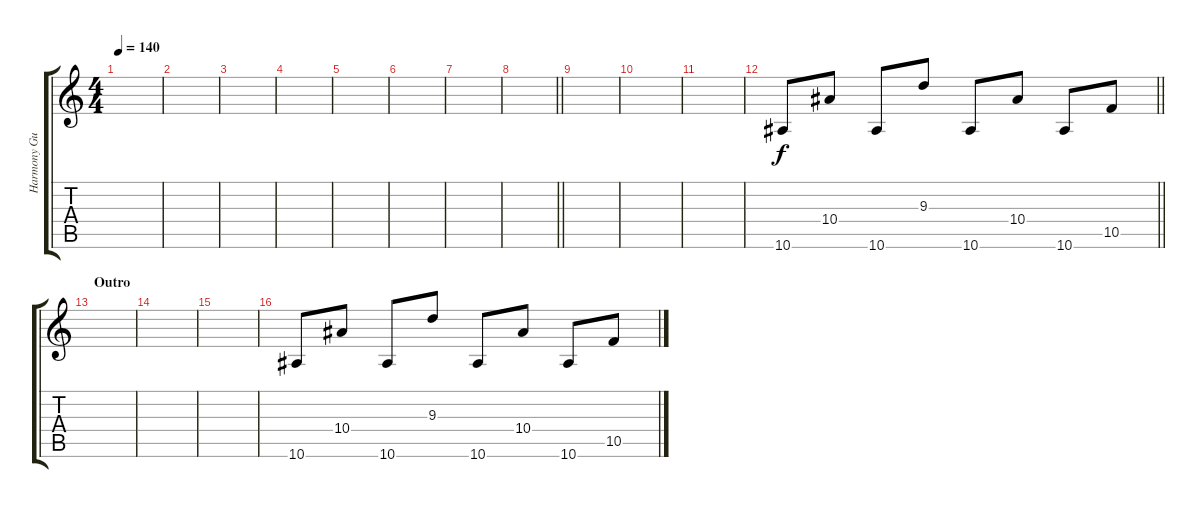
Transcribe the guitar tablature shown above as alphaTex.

\track ("Harmony Guitar" "Harmony Gu") {instrument overdrivenguitar}
\staff {score tabs}
\tuning (D4 A3 F3 C3 G2 C2) {hide}
\ts (4 4)
\tempo 140
\clef g2
\ks c
|
|
|
|
|
|
|
\barLineRight lightlight
|
|
|
|
\barLineRight lightlight
10.6.8 10.4.8 10.6.8 9.3.8 10.6.8 10.4.8 10.6.8 10.5.8 |
\section ("" "Outro")
|
|
|
10.6.8 10.4.8 10.6.8 9.3.8 10.6.8 10.4.8 10.6.8 10.5.8
